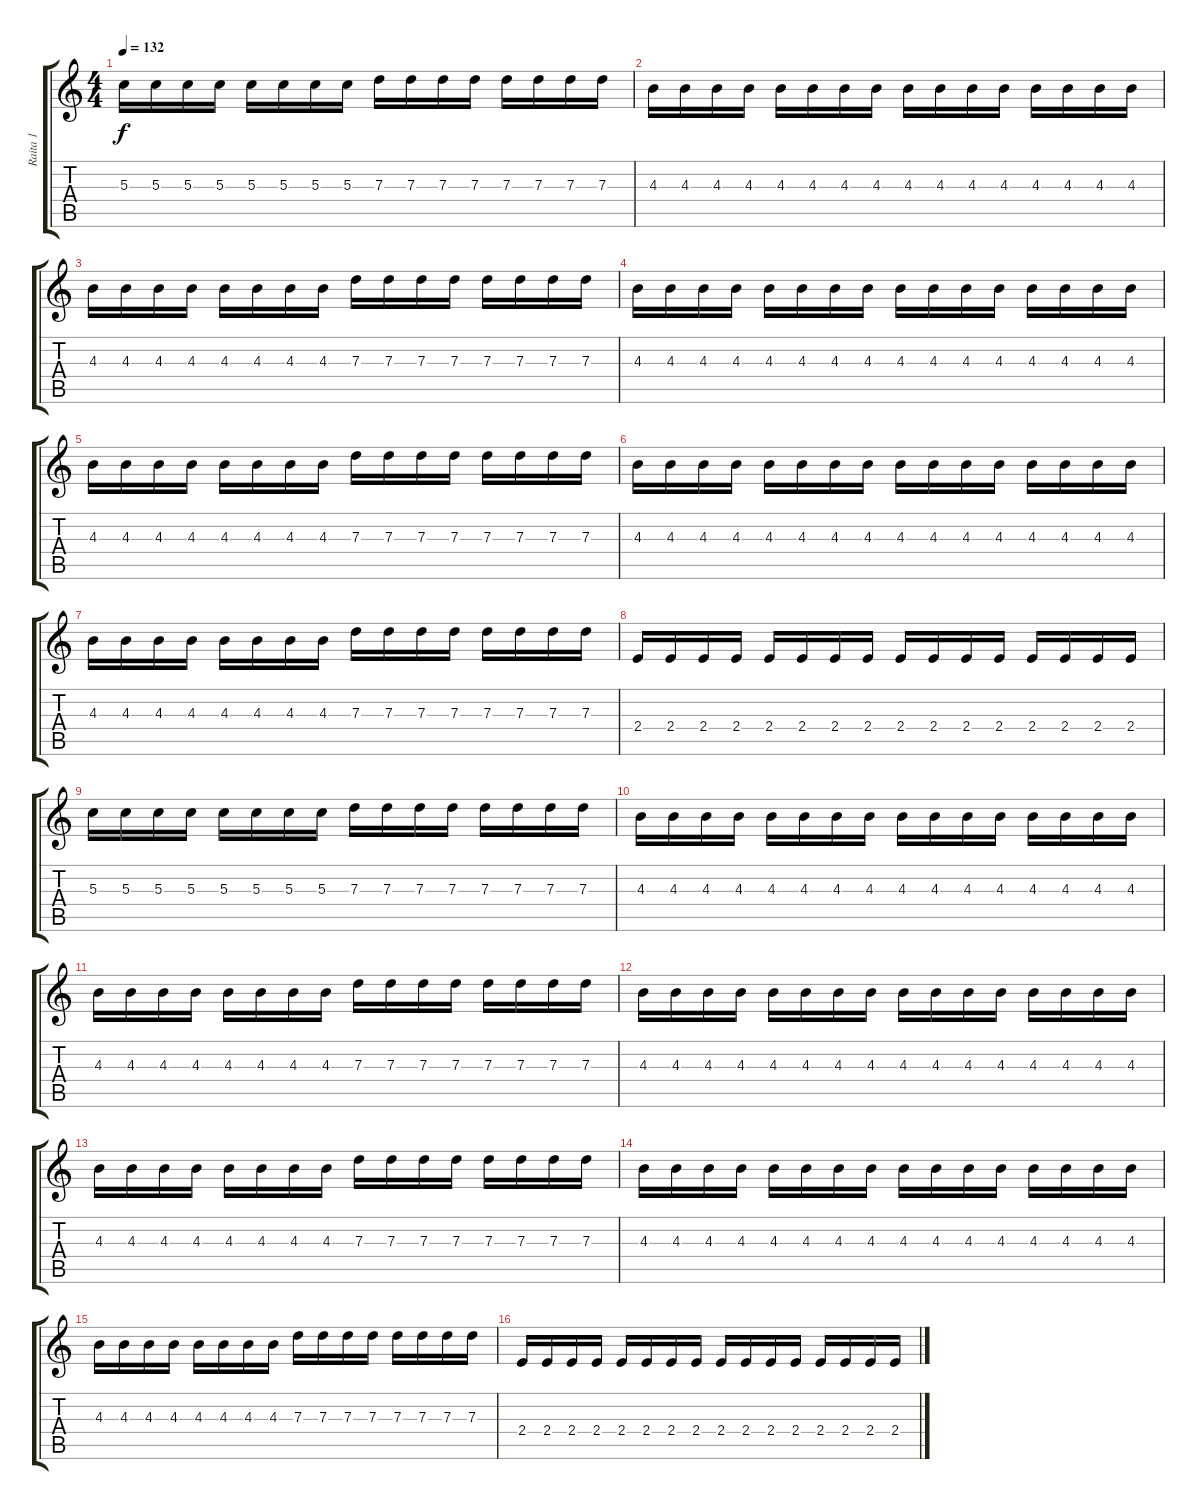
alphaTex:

\track ("Raita 1" "Raita 1") {instrument overdrivenguitar}
\staff {score tabs}
\tuning (E4 B3 G3 D3 A2 E2) {hide}
\ts (4 4)
\tempo 132
\clef g2
\ks c
5.3.16{dy f} 5.3.16 5.3.16 5.3.16 5.3.16 5.3.16 5.3.16 5.3.16 7.3.16 7.3.16 7.3.16 7.3.16 7.3.16 7.3.16 7.3.16 7.3.16 |
4.3.16 4.3.16 4.3.16 4.3.16 4.3.16 4.3.16 4.3.16 4.3.16 4.3.16 4.3.16 4.3.16 4.3.16 4.3.16 4.3.16 4.3.16 4.3.16 |
4.3.16 4.3.16 4.3.16 4.3.16 4.3.16 4.3.16 4.3.16 4.3.16 7.3.16 7.3.16 7.3.16 7.3.16 7.3.16 7.3.16 7.3.16 7.3.16 |
4.3.16 4.3.16 4.3.16 4.3.16 4.3.16 4.3.16 4.3.16 4.3.16 4.3.16 4.3.16 4.3.16 4.3.16 4.3.16 4.3.16 4.3.16 4.3.16 |
4.3.16 4.3.16 4.3.16 4.3.16 4.3.16 4.3.16 4.3.16 4.3.16 7.3.16 7.3.16 7.3.16 7.3.16 7.3.16 7.3.16 7.3.16 7.3.16 |
4.3.16 4.3.16 4.3.16 4.3.16 4.3.16 4.3.16 4.3.16 4.3.16 4.3.16 4.3.16 4.3.16 4.3.16 4.3.16 4.3.16 4.3.16 4.3.16 |
4.3.16 4.3.16 4.3.16 4.3.16 4.3.16 4.3.16 4.3.16 4.3.16 7.3.16 7.3.16 7.3.16 7.3.16 7.3.16 7.3.16 7.3.16 7.3.16 |
2.4.16 2.4.16 2.4.16 2.4.16 2.4.16 2.4.16 2.4.16 2.4.16 2.4.16 2.4.16 2.4.16 2.4.16 2.4.16 2.4.16 2.4.16 2.4.16 |
5.3.16 5.3.16 5.3.16 5.3.16 5.3.16 5.3.16 5.3.16 5.3.16 7.3.16 7.3.16 7.3.16 7.3.16 7.3.16 7.3.16 7.3.16 7.3.16 |
4.3.16 4.3.16 4.3.16 4.3.16 4.3.16 4.3.16 4.3.16 4.3.16 4.3.16 4.3.16 4.3.16 4.3.16 4.3.16 4.3.16 4.3.16 4.3.16 |
4.3.16 4.3.16 4.3.16 4.3.16 4.3.16 4.3.16 4.3.16 4.3.16 7.3.16 7.3.16 7.3.16 7.3.16 7.3.16 7.3.16 7.3.16 7.3.16 |
4.3.16 4.3.16 4.3.16 4.3.16 4.3.16 4.3.16 4.3.16 4.3.16 4.3.16 4.3.16 4.3.16 4.3.16 4.3.16 4.3.16 4.3.16 4.3.16 |
4.3.16 4.3.16 4.3.16 4.3.16 4.3.16 4.3.16 4.3.16 4.3.16 7.3.16 7.3.16 7.3.16 7.3.16 7.3.16 7.3.16 7.3.16 7.3.16 |
4.3.16 4.3.16 4.3.16 4.3.16 4.3.16 4.3.16 4.3.16 4.3.16 4.3.16 4.3.16 4.3.16 4.3.16 4.3.16 4.3.16 4.3.16 4.3.16 |
4.3.16 4.3.16 4.3.16 4.3.16 4.3.16 4.3.16 4.3.16 4.3.16 7.3.16 7.3.16 7.3.16 7.3.16 7.3.16 7.3.16 7.3.16 7.3.16 |
2.4.16 2.4.16 2.4.16 2.4.16 2.4.16 2.4.16 2.4.16 2.4.16 2.4.16 2.4.16 2.4.16 2.4.16 2.4.16 2.4.16 2.4.16 2.4.16
